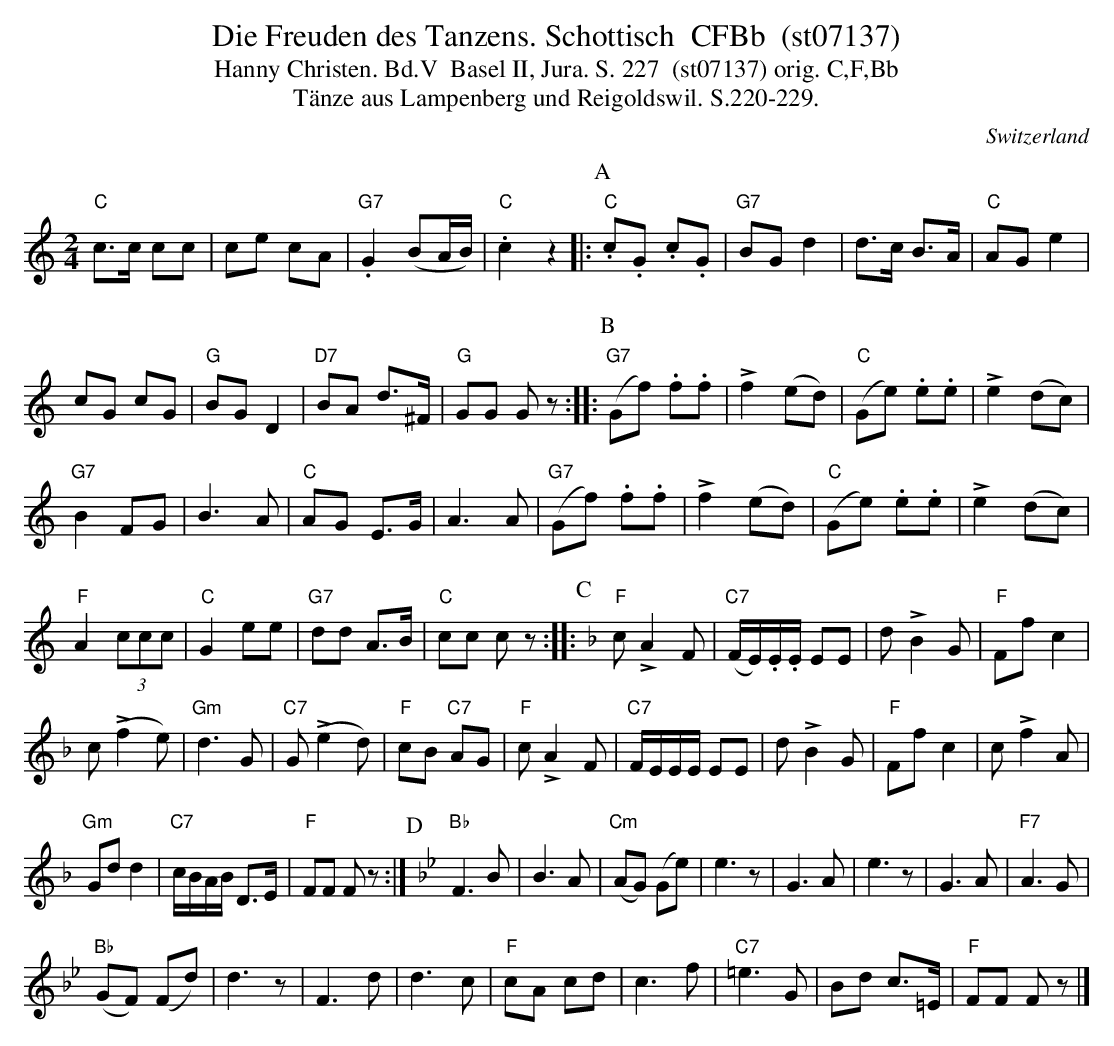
X:1
T:Die Freuden des Tanzens. Schottisch  CFBb  (st07137)
T:Hanny Christen. Bd.V  Basel II, Jura. S. 227  (st07137) orig. C,F,Bb
T: Tänze aus Lampenberg und Reigoldswil. S.220-229.
M:2/4
L:1/8
O:Switzerland
K:C major
"C"c>c cc | ce cA | "G7".G2(BA/B/) | "C".c2z2 |:  [P:A] "C".c.G  .c.G | "G7"BGd2 | d>c B>A | "C"AGe2 |
cG cG | "G"BGD2 | "D7"BA d>^F | "G"GG Gz :: [P:B] ("G7"Gf) .f.f | !>!f2(ed) | ("C"Ge) .e.e | !>!e2 (dc) |
"G7"B2FG | B3A | "C"AG E>G | A3A | ("G7"Gf) .f.f | !>!f2 (ed) | ("C"Ge)  .e.e | !>!e2(dc) |
"F"A2 (3ccc | "C"G2ee | "G7"dd A>B | "C"cc cz :: [P:C] [K:F] "F"c!>!A2F | ("C7"F/E/).E/.E/ EE | d!>!B2G | "F"Ffc2 |
c(!>!f2e) | "Gm"d3G | "C7"G(!>!e2d) | "F"cB "C7"AG | "F"c!>!A2F | "C7"F/E/E/E/ EE | d!>!B2G | "F"Ffc2 | c!>!f2A |
"Gm"Gdd2 | "C7"c/B/A/B/ D>E | "F"FF Fz :| [P:D] [K:Bb] "Bb"F3B | B3A | ("Cm"AG) (Ge) | e3z | G3A | e3z | G3A | "F7"A3G |
("Bb"GF) (Fd) | d3z | F3d | d3c | "F"cA cd | c3f | "C7"=e3G | Bd c>=E | "F"FF Fz |]
